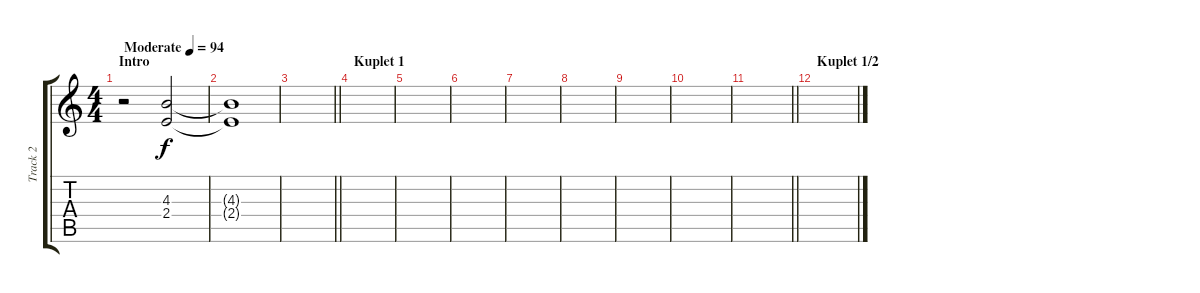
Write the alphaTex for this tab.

\track ("Track 2" "Track 2") {instrument acousticguitarsteel}
\staff {score tabs}
\tuning (E4 B3 G3 D3 A2 E2) {hide}
\ts (4 4)
\section ("" "Intro")
\tempo (94 "Moderate")
\clef g2
\ks c
r.2{dy f instrument acousticguitarsteel} (4.3 2.4).2 |
(4.3{t} 2.4{t}).1 |
\barLineRight lightlight
|
\section ("" "Kuplet 1")
|
|
|
|
|
|
|
\barLineRight lightlight
|
\section ("" "Kuplet 1/2")
